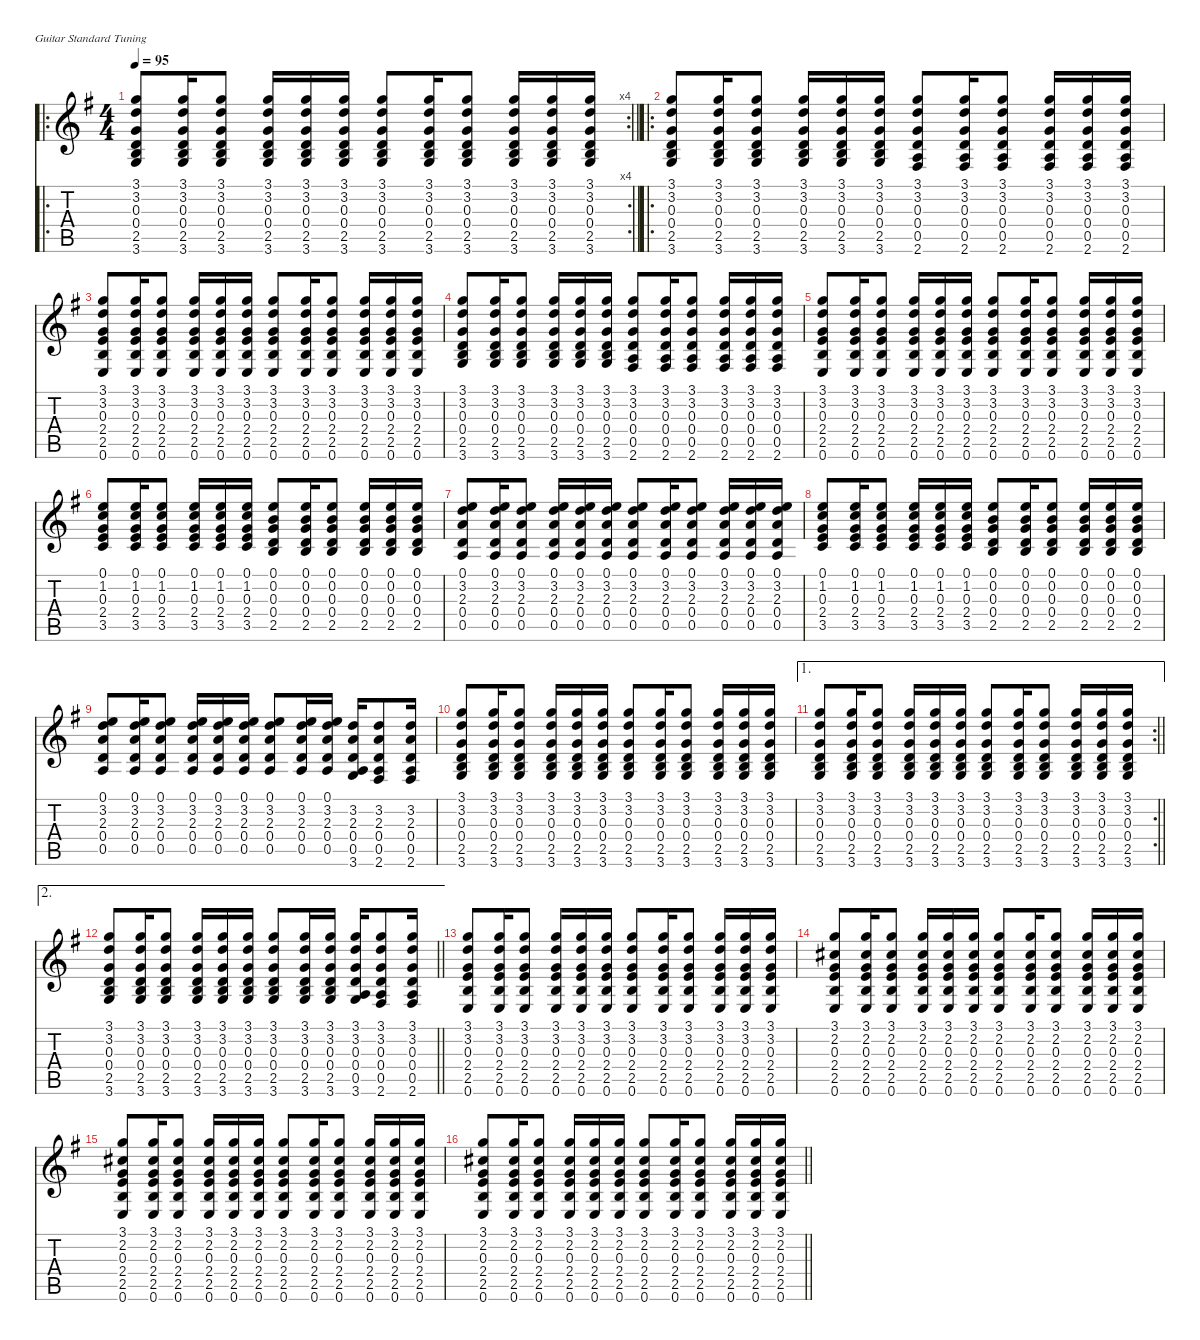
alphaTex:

\defaultSystemsLayout 4
\hideDynamics
\bracketExtendMode nobrackets
\singleTrackTrackNamePolicy hidden
\multiTrackTrackNamePolicy hidden
\firstSystemTrackNameMode fullname
\firstSystemTrackNameOrientation horizontal
\otherSystemsTrackNameOrientation horizontal
\track ("Guitar 1" "s.guit.") {defaultSystemsLayout 4 instrument acousticguitarsteel}
\staff {score tabs}
\tuning (E4 B3 G3 D3 A2 E2)
\ro
\rc 4
\ts (4 4)
\beaming (8 2 2 2 2)
\tempo 95
\clef g2
\barLineRight lightlight
\ks g
(3.1{acc forcenatural} 3.2{acc forcenatural} 0.3{acc forcenatural} 0.4{acc forcenatural} 2.5{acc forcenatural} 3.6{acc forcenatural}).8{dy f instrument acousticguitarsteel beam Up} (3.1{acc forcenatural} 3.2{acc forcenatural} 0.3{acc forcenatural} 0.4{acc forcenatural} 2.5{acc forcenatural} 3.6{acc forcenatural}).16{beam Up} (3.1{acc forcenatural} 3.2{acc forcenatural} 0.3{acc forcenatural} 0.4{acc forcenatural} 2.5{acc forcenatural} 3.6{acc forcenatural}).8{beam Up} (3.1{acc forcenatural} 3.2{acc forcenatural} 0.3{acc forcenatural} 0.4{acc forcenatural} 2.5{acc forcenatural} 3.6{acc forcenatural}).16{beam Up} (3.1{acc forcenatural} 3.2{acc forcenatural} 0.3{acc forcenatural} 0.4{acc forcenatural} 2.5{acc forcenatural} 3.6{acc forcenatural}).16{beam Up} (3.1{acc forcenatural} 3.2{acc forcenatural} 0.3{acc forcenatural} 0.4{acc forcenatural} 2.5{acc forcenatural} 3.6{acc forcenatural}).16{beam Up} (3.1{acc forcenatural} 3.2{acc forcenatural} 0.3{acc forcenatural} 0.4{acc forcenatural} 2.5{acc forcenatural} 3.6{acc forcenatural}).8{beam Up} (3.1{acc forcenatural} 3.2{acc forcenatural} 0.3{acc forcenatural} 0.4{acc forcenatural} 2.5{acc forcenatural} 3.6{acc forcenatural}).16{beam Up} (3.1{acc forcenatural} 3.2{acc forcenatural} 0.3{acc forcenatural} 0.4{acc forcenatural} 2.5{acc forcenatural} 3.6{acc forcenatural}).8{beam Up} (3.1{acc forcenatural} 3.2{acc forcenatural} 0.3{acc forcenatural} 0.4{acc forcenatural} 2.5{acc forcenatural} 3.6{acc forcenatural}).16{beam Up} (3.1{acc forcenatural} 3.2{acc forcenatural} 0.3{acc forcenatural} 0.4{acc forcenatural} 2.5{acc forcenatural} 3.6{acc forcenatural}).16{beam Up} (3.1{acc forcenatural} 3.2{acc forcenatural} 0.3{acc forcenatural} 0.4{acc forcenatural} 2.5{acc forcenatural} 3.6{acc forcenatural}).16{beam Up} |
\ro
(3.1{acc forcenatural} 3.2{acc forcenatural} 0.3{acc forcenatural} 0.4{acc forcenatural} 2.5{acc forcenatural} 3.6{acc forcenatural}).8{beam Up} (3.1{acc forcenatural} 3.2{acc forcenatural} 0.3{acc forcenatural} 0.4{acc forcenatural} 2.5{acc forcenatural} 3.6{acc forcenatural}).16{beam Up} (3.1{acc forcenatural} 3.2{acc forcenatural} 0.3{acc forcenatural} 0.4{acc forcenatural} 2.5{acc forcenatural} 3.6{acc forcenatural}).8{beam Up} (3.1{acc forcenatural} 3.2{acc forcenatural} 0.3{acc forcenatural} 0.4{acc forcenatural} 2.5{acc forcenatural} 3.6{acc forcenatural}).16{beam Up} (3.1{acc forcenatural} 3.2{acc forcenatural} 0.3{acc forcenatural} 0.4{acc forcenatural} 2.5{acc forcenatural} 3.6{acc forcenatural}).16{beam Up} (3.1{acc forcenatural} 3.2{acc forcenatural} 0.3{acc forcenatural} 0.4{acc forcenatural} 2.5{acc forcenatural} 3.6{acc forcenatural}).16{beam Up} (3.1{acc forcenatural} 3.2{acc forcenatural} 0.3{acc forcenatural} 0.4{acc forcenatural} 0.5{acc forcenatural} 2.6{acc #}).8{beam Up} (3.1{acc forcenatural} 3.2{acc forcenatural} 0.3{acc forcenatural} 0.4{acc forcenatural} 0.5{acc forcenatural} 2.6{acc #}).16{beam Up} (3.1{acc forcenatural} 3.2{acc forcenatural} 0.3{acc forcenatural} 0.4{acc forcenatural} 0.5{acc forcenatural} 2.6{acc #}).8{beam Up} (3.1{acc forcenatural} 3.2{acc forcenatural} 0.3{acc forcenatural} 0.4{acc forcenatural} 0.5{acc forcenatural} 2.6{acc #}).16{beam Up} (3.1{acc forcenatural} 3.2{acc forcenatural} 0.3{acc forcenatural} 0.4{acc forcenatural} 0.5{acc forcenatural} 2.6{acc #}).16{beam Up} (3.1{acc forcenatural} 3.2{acc forcenatural} 0.3{acc forcenatural} 0.4{acc forcenatural} 0.5{acc forcenatural} 2.6{acc #}).16{beam Up} |
(3.1{acc forcenatural} 3.2{acc forcenatural} 0.3{acc forcenatural} 2.4{acc forcenatural} 2.5{acc forcenatural} 0.6{acc forcenatural}).8{beam Up} (3.1{acc forcenatural} 3.2{acc forcenatural} 0.3{acc forcenatural} 2.4{acc forcenatural} 2.5{acc forcenatural} 0.6{acc forcenatural}).16{beam Up} (3.1{acc forcenatural} 3.2{acc forcenatural} 0.3{acc forcenatural} 2.4{acc forcenatural} 2.5{acc forcenatural} 0.6{acc forcenatural}).8{beam Up} (3.1{acc forcenatural} 3.2{acc forcenatural} 0.3{acc forcenatural} 2.4{acc forcenatural} 2.5{acc forcenatural} 0.6{acc forcenatural}).16{beam Up} (3.1{acc forcenatural} 3.2{acc forcenatural} 0.3{acc forcenatural} 2.4{acc forcenatural} 2.5{acc forcenatural} 0.6{acc forcenatural}).16{beam Up} (3.1{acc forcenatural} 3.2{acc forcenatural} 0.3{acc forcenatural} 2.4{acc forcenatural} 2.5{acc forcenatural} 0.6{acc forcenatural}).16{beam Up} (3.1{acc forcenatural} 3.2{acc forcenatural} 0.3{acc forcenatural} 2.4{acc forcenatural} 2.5{acc forcenatural} 0.6{acc forcenatural}).8{beam Up} (3.1{acc forcenatural} 3.2{acc forcenatural} 0.3{acc forcenatural} 2.4{acc forcenatural} 2.5{acc forcenatural} 0.6{acc forcenatural}).16{beam Up} (3.1{acc forcenatural} 3.2{acc forcenatural} 0.3{acc forcenatural} 2.4{acc forcenatural} 2.5{acc forcenatural} 0.6{acc forcenatural}).8{beam Up} (3.1{acc forcenatural} 3.2{acc forcenatural} 0.3{acc forcenatural} 2.4{acc forcenatural} 2.5{acc forcenatural} 0.6{acc forcenatural}).16{beam Up} (3.1{acc forcenatural} 3.2{acc forcenatural} 0.3{acc forcenatural} 2.4{acc forcenatural} 2.5{acc forcenatural} 0.6{acc forcenatural}).16{beam Up} (3.1{acc forcenatural} 3.2{acc forcenatural} 0.3{acc forcenatural} 2.4{acc forcenatural} 2.5{acc forcenatural} 0.6{acc forcenatural}).16{beam Up} |
(3.1{acc forcenatural} 3.2{acc forcenatural} 0.3{acc forcenatural} 0.4{acc forcenatural} 2.5{acc forcenatural} 3.6{acc forcenatural}).8{beam Up} (3.1{acc forcenatural} 3.2{acc forcenatural} 0.3{acc forcenatural} 0.4{acc forcenatural} 2.5{acc forcenatural} 3.6{acc forcenatural}).16{beam Up} (3.1{acc forcenatural} 3.2{acc forcenatural} 0.3{acc forcenatural} 0.4{acc forcenatural} 2.5{acc forcenatural} 3.6{acc forcenatural}).8{beam Up} (3.1{acc forcenatural} 3.2{acc forcenatural} 0.3{acc forcenatural} 0.4{acc forcenatural} 2.5{acc forcenatural} 3.6{acc forcenatural}).16{beam Up} (3.1{acc forcenatural} 3.2{acc forcenatural} 0.3{acc forcenatural} 0.4{acc forcenatural} 2.5{acc forcenatural} 3.6{acc forcenatural}).16{beam Up} (3.1{acc forcenatural} 3.2{acc forcenatural} 0.3{acc forcenatural} 0.4{acc forcenatural} 2.5{acc forcenatural} 3.6{acc forcenatural}).16{beam Up} (3.1{acc forcenatural} 3.2{acc forcenatural} 0.3{acc forcenatural} 0.4{acc forcenatural} 0.5{acc forcenatural} 2.6{acc #}).8{beam Up} (3.1{acc forcenatural} 3.2{acc forcenatural} 0.3{acc forcenatural} 0.4{acc forcenatural} 0.5{acc forcenatural} 2.6{acc #}).16{beam Up} (3.1{acc forcenatural} 3.2{acc forcenatural} 0.3{acc forcenatural} 0.4{acc forcenatural} 0.5{acc forcenatural} 2.6{acc #}).8{beam Up} (3.1{acc forcenatural} 3.2{acc forcenatural} 0.3{acc forcenatural} 0.4{acc forcenatural} 0.5{acc forcenatural} 2.6{acc #}).16{beam Up} (3.1{acc forcenatural} 3.2{acc forcenatural} 0.3{acc forcenatural} 0.4{acc forcenatural} 0.5{acc forcenatural} 2.6{acc #}).16{beam Up} (3.1{acc forcenatural} 3.2{acc forcenatural} 0.3{acc forcenatural} 0.4{acc forcenatural} 0.5{acc forcenatural} 2.6{acc #}).16{beam Up} |
(3.1{acc forcenatural} 3.2{acc forcenatural} 0.3{acc forcenatural} 2.4{acc forcenatural} 2.5{acc forcenatural} 0.6{acc forcenatural}).8{beam Up} (3.1{acc forcenatural} 3.2{acc forcenatural} 0.3{acc forcenatural} 2.4{acc forcenatural} 2.5{acc forcenatural} 0.6{acc forcenatural}).16{beam Up} (3.1{acc forcenatural} 3.2{acc forcenatural} 0.3{acc forcenatural} 2.4{acc forcenatural} 2.5{acc forcenatural} 0.6{acc forcenatural}).8{beam Up} (3.1{acc forcenatural} 3.2{acc forcenatural} 0.3{acc forcenatural} 2.4{acc forcenatural} 2.5{acc forcenatural} 0.6{acc forcenatural}).16{beam Up} (3.1{acc forcenatural} 3.2{acc forcenatural} 0.3{acc forcenatural} 2.4{acc forcenatural} 2.5{acc forcenatural} 0.6{acc forcenatural}).16{beam Up} (3.1{acc forcenatural} 3.2{acc forcenatural} 0.3{acc forcenatural} 2.4{acc forcenatural} 2.5{acc forcenatural} 0.6{acc forcenatural}).16{beam Up} (3.1{acc forcenatural} 3.2{acc forcenatural} 0.3{acc forcenatural} 2.4{acc forcenatural} 2.5{acc forcenatural} 0.6{acc forcenatural}).8{beam Up} (3.1{acc forcenatural} 3.2{acc forcenatural} 0.3{acc forcenatural} 2.4{acc forcenatural} 2.5{acc forcenatural} 0.6{acc forcenatural}).16{beam Up} (3.1{acc forcenatural} 3.2{acc forcenatural} 0.3{acc forcenatural} 2.4{acc forcenatural} 2.5{acc forcenatural} 0.6{acc forcenatural}).8{beam Up} (3.1{acc forcenatural} 3.2{acc forcenatural} 0.3{acc forcenatural} 2.4{acc forcenatural} 2.5{acc forcenatural} 0.6{acc forcenatural}).16{beam Up} (3.1{acc forcenatural} 3.2{acc forcenatural} 0.3{acc forcenatural} 2.4{acc forcenatural} 2.5{acc forcenatural} 0.6{acc forcenatural}).16{beam Up} (3.1{acc forcenatural} 3.2{acc forcenatural} 0.3{acc forcenatural} 2.4{acc forcenatural} 2.5{acc forcenatural} 0.6{acc forcenatural}).16{beam Up} |
(0.1{acc forcenatural} 1.2{acc forcenatural} 0.3{acc forcenatural} 2.4{acc forcenatural} 3.5{acc forcenatural}).8{beam Up} (0.1{acc forcenatural} 1.2{acc forcenatural} 0.3{acc forcenatural} 2.4{acc forcenatural} 3.5{acc forcenatural}).16{beam Up} (0.1{acc forcenatural} 1.2{acc forcenatural} 0.3{acc forcenatural} 2.4{acc forcenatural} 3.5{acc forcenatural}).8{beam Up} (0.1{acc forcenatural} 1.2{acc forcenatural} 0.3{acc forcenatural} 2.4{acc forcenatural} 3.5{acc forcenatural}).16{beam Up} (0.1{acc forcenatural} 1.2{acc forcenatural} 0.3{acc forcenatural} 2.4{acc forcenatural} 3.5{acc forcenatural}).16{beam Up} (0.1{acc forcenatural} 1.2{acc forcenatural} 0.3{acc forcenatural} 2.4{acc forcenatural} 3.5{acc forcenatural}).16{beam Up} (0.1{acc forcenatural} 0.2{acc forcenatural} 0.3{acc forcenatural} 0.4{acc forcenatural} 2.5{acc forcenatural}).8{beam Up} (0.1{acc forcenatural} 0.2{acc forcenatural} 0.3{acc forcenatural} 0.4{acc forcenatural} 2.5{acc forcenatural}).16{beam Up} (0.1{acc forcenatural} 0.2{acc forcenatural} 0.3{acc forcenatural} 0.4{acc forcenatural} 2.5{acc forcenatural}).8{beam Up} (0.1{acc forcenatural} 0.2{acc forcenatural} 0.3{acc forcenatural} 0.4{acc forcenatural} 2.5{acc forcenatural}).16{beam Up} (0.1{acc forcenatural} 0.2{acc forcenatural} 0.3{acc forcenatural} 0.4{acc forcenatural} 2.5{acc forcenatural}).16{beam Up} (0.1{acc forcenatural} 0.2{acc forcenatural} 0.3{acc forcenatural} 0.4{acc forcenatural} 2.5{acc forcenatural}).16{beam Up} |
(0.1{acc forcenatural} 3.2{acc forcenatural} 2.3{acc forcenatural} 0.4{acc forcenatural} 0.5{acc forcenatural}).8{beam Up} (0.1{acc forcenatural} 3.2{acc forcenatural} 2.3{acc forcenatural} 0.4{acc forcenatural} 0.5{acc forcenatural}).16{beam Up} (0.1{acc forcenatural} 3.2{acc forcenatural} 2.3{acc forcenatural} 0.4{acc forcenatural} 0.5{acc forcenatural}).8{beam Up} (0.1{acc forcenatural} 3.2{acc forcenatural} 2.3{acc forcenatural} 0.4{acc forcenatural} 0.5{acc forcenatural}).16{beam Up} (0.1{acc forcenatural} 3.2{acc forcenatural} 2.3{acc forcenatural} 0.4{acc forcenatural} 0.5{acc forcenatural}).16{beam Up} (0.1{acc forcenatural} 3.2{acc forcenatural} 2.3{acc forcenatural} 0.4{acc forcenatural} 0.5{acc forcenatural}).16{beam Up} (0.1{acc forcenatural} 3.2{acc forcenatural} 2.3{acc forcenatural} 0.4{acc forcenatural} 0.5{acc forcenatural}).8{beam Up} (0.1{acc forcenatural} 3.2{acc forcenatural} 2.3{acc forcenatural} 0.4{acc forcenatural} 0.5{acc forcenatural}).16{beam Up} (0.1{acc forcenatural} 3.2{acc forcenatural} 2.3{acc forcenatural} 0.4{acc forcenatural} 0.5{acc forcenatural}).8{beam Up} (0.1{acc forcenatural} 3.2{acc forcenatural} 2.3{acc forcenatural} 0.4{acc forcenatural} 0.5{acc forcenatural}).16{beam Up} (0.1{acc forcenatural} 3.2{acc forcenatural} 2.3{acc forcenatural} 0.4{acc forcenatural} 0.5{acc forcenatural}).16{beam Up} (0.1{acc forcenatural} 3.2{acc forcenatural} 2.3{acc forcenatural} 0.4{acc forcenatural} 0.5{acc forcenatural}).16{beam Up} |
(0.1{acc forcenatural} 1.2{acc forcenatural} 0.3{acc forcenatural} 2.4{acc forcenatural} 3.5{acc forcenatural}).8{beam Up} (0.1{acc forcenatural} 1.2{acc forcenatural} 0.3{acc forcenatural} 2.4{acc forcenatural} 3.5{acc forcenatural}).16{beam Up} (0.1{acc forcenatural} 1.2{acc forcenatural} 0.3{acc forcenatural} 2.4{acc forcenatural} 3.5{acc forcenatural}).8{beam Up} (0.1{acc forcenatural} 1.2{acc forcenatural} 0.3{acc forcenatural} 2.4{acc forcenatural} 3.5{acc forcenatural}).16{beam Up} (0.1{acc forcenatural} 1.2{acc forcenatural} 0.3{acc forcenatural} 2.4{acc forcenatural} 3.5{acc forcenatural}).16{beam Up} (0.1{acc forcenatural} 1.2{acc forcenatural} 0.3{acc forcenatural} 2.4{acc forcenatural} 3.5{acc forcenatural}).16{beam Up} (0.1{acc forcenatural} 0.2{acc forcenatural} 0.3{acc forcenatural} 0.4{acc forcenatural} 2.5{acc forcenatural}).8{beam Up} (0.1{acc forcenatural} 0.2{acc forcenatural} 0.3{acc forcenatural} 0.4{acc forcenatural} 2.5{acc forcenatural}).16{beam Up} (0.1{acc forcenatural} 0.2{acc forcenatural} 0.3{acc forcenatural} 0.4{acc forcenatural} 2.5{acc forcenatural}).8{beam Up} (0.1{acc forcenatural} 0.2{acc forcenatural} 0.3{acc forcenatural} 0.4{acc forcenatural} 2.5{acc forcenatural}).16{beam Up} (0.1{acc forcenatural} 0.2{acc forcenatural} 0.3{acc forcenatural} 0.4{acc forcenatural} 2.5{acc forcenatural}).16{beam Up} (0.1{acc forcenatural} 0.2{acc forcenatural} 0.3{acc forcenatural} 0.4{acc forcenatural} 2.5{acc forcenatural}).16{beam Up} |
(0.1{acc forcenatural} 3.2{acc forcenatural} 2.3{acc forcenatural} 0.4{acc forcenatural} 0.5{acc forcenatural}).8{beam Up} (0.1{acc forcenatural} 3.2{acc forcenatural} 2.3{acc forcenatural} 0.4{acc forcenatural} 0.5{acc forcenatural}).16{beam Up} (0.1{acc forcenatural} 3.2{acc forcenatural} 2.3{acc forcenatural} 0.4{acc forcenatural} 0.5{acc forcenatural}).8{beam Up} (0.1{acc forcenatural} 3.2{acc forcenatural} 2.3{acc forcenatural} 0.4{acc forcenatural} 0.5{acc forcenatural}).16{beam Up} (0.1{acc forcenatural} 3.2{acc forcenatural} 2.3{acc forcenatural} 0.4{acc forcenatural} 0.5{acc forcenatural}).16{beam Up} (0.1{acc forcenatural} 3.2{acc forcenatural} 2.3{acc forcenatural} 0.4{acc forcenatural} 0.5{acc forcenatural}).16{beam Up} (0.1{acc forcenatural} 3.2{acc forcenatural} 2.3{acc forcenatural} 0.4{acc forcenatural} 0.5{acc forcenatural}).8{beam Up} (0.1{acc forcenatural} 3.2{acc forcenatural} 2.3{acc forcenatural} 0.4{acc forcenatural} 0.5{acc forcenatural}).16{beam Up} (0.1{acc forcenatural} 3.2{acc forcenatural} 2.3{acc forcenatural} 0.4{acc forcenatural} 0.5{acc forcenatural}).16{beam Up} (3.2{acc forcenatural} 2.3{acc forcenatural} 0.4{acc forcenatural} 0.5{acc forcenatural} 3.6{acc forcenatural}).16{beam Up} (3.2{acc forcenatural} 2.3{acc forcenatural} 0.4{acc forcenatural} 0.5{acc forcenatural} 2.6{acc #}).8{beam Up} (3.2{acc forcenatural} 2.3{acc forcenatural} 0.4{acc forcenatural} 0.5{acc forcenatural} 2.6{acc #}).16{beam Up} |
(3.1{acc forcenatural} 3.2{acc forcenatural} 0.3{acc forcenatural} 0.4{acc forcenatural} 2.5{acc forcenatural} 3.6{acc forcenatural}).8{beam Up} (3.1{acc forcenatural} 3.2{acc forcenatural} 0.3{acc forcenatural} 0.4{acc forcenatural} 2.5{acc forcenatural} 3.6{acc forcenatural}).16{beam Up} (3.1{acc forcenatural} 3.2{acc forcenatural} 0.3{acc forcenatural} 0.4{acc forcenatural} 2.5{acc forcenatural} 3.6{acc forcenatural}).8{beam Up} (3.1{acc forcenatural} 3.2{acc forcenatural} 0.3{acc forcenatural} 0.4{acc forcenatural} 2.5{acc forcenatural} 3.6{acc forcenatural}).16{beam Up} (3.1{acc forcenatural} 3.2{acc forcenatural} 0.3{acc forcenatural} 0.4{acc forcenatural} 2.5{acc forcenatural} 3.6{acc forcenatural}).16{beam Up} (3.1{acc forcenatural} 3.2{acc forcenatural} 0.3{acc forcenatural} 0.4{acc forcenatural} 2.5{acc forcenatural} 3.6{acc forcenatural}).16{beam Up} (3.1{acc forcenatural} 3.2{acc forcenatural} 0.3{acc forcenatural} 0.4{acc forcenatural} 2.5{acc forcenatural} 3.6{acc forcenatural}).8{beam Up} (3.1{acc forcenatural} 3.2{acc forcenatural} 0.3{acc forcenatural} 0.4{acc forcenatural} 2.5{acc forcenatural} 3.6{acc forcenatural}).16{beam Up} (3.1{acc forcenatural} 3.2{acc forcenatural} 0.3{acc forcenatural} 0.4{acc forcenatural} 2.5{acc forcenatural} 3.6{acc forcenatural}).8{beam Up} (3.1{acc forcenatural} 3.2{acc forcenatural} 0.3{acc forcenatural} 0.4{acc forcenatural} 2.5{acc forcenatural} 3.6{acc forcenatural}).16{beam Up} (3.1{acc forcenatural} 3.2{acc forcenatural} 0.3{acc forcenatural} 0.4{acc forcenatural} 2.5{acc forcenatural} 3.6{acc forcenatural}).16{beam Up} (3.1{acc forcenatural} 3.2{acc forcenatural} 0.3{acc forcenatural} 0.4{acc forcenatural} 2.5{acc forcenatural} 3.6{acc forcenatural}).16{beam Up} |
\ae 1
\rc 2
\barLineRight lightlight
(3.1{acc forcenatural} 3.2{acc forcenatural} 0.3{acc forcenatural} 0.4{acc forcenatural} 2.5{acc forcenatural} 3.6{acc forcenatural}).8{beam Up} (3.1{acc forcenatural} 3.2{acc forcenatural} 0.3{acc forcenatural} 0.4{acc forcenatural} 2.5{acc forcenatural} 3.6{acc forcenatural}).16{beam Up} (3.1{acc forcenatural} 3.2{acc forcenatural} 0.3{acc forcenatural} 0.4{acc forcenatural} 2.5{acc forcenatural} 3.6{acc forcenatural}).8{beam Up} (3.1{acc forcenatural} 3.2{acc forcenatural} 0.3{acc forcenatural} 0.4{acc forcenatural} 2.5{acc forcenatural} 3.6{acc forcenatural}).16{beam Up} (3.1{acc forcenatural} 3.2{acc forcenatural} 0.3{acc forcenatural} 0.4{acc forcenatural} 2.5{acc forcenatural} 3.6{acc forcenatural}).16{beam Up} (3.1{acc forcenatural} 3.2{acc forcenatural} 0.3{acc forcenatural} 0.4{acc forcenatural} 2.5{acc forcenatural} 3.6{acc forcenatural}).16{beam Up} (3.1{acc forcenatural} 3.2{acc forcenatural} 0.3{acc forcenatural} 0.4{acc forcenatural} 2.5{acc forcenatural} 3.6{acc forcenatural}).8{beam Up} (3.1{acc forcenatural} 3.2{acc forcenatural} 0.3{acc forcenatural} 0.4{acc forcenatural} 2.5{acc forcenatural} 3.6{acc forcenatural}).16{beam Up} (3.1{acc forcenatural} 3.2{acc forcenatural} 0.3{acc forcenatural} 0.4{acc forcenatural} 2.5{acc forcenatural} 3.6{acc forcenatural}).8{beam Up} (3.1{acc forcenatural} 3.2{acc forcenatural} 0.3{acc forcenatural} 0.4{acc forcenatural} 2.5{acc forcenatural} 3.6{acc forcenatural}).16{beam Up} (3.1{acc forcenatural} 3.2{acc forcenatural} 0.3{acc forcenatural} 0.4{acc forcenatural} 2.5{acc forcenatural} 3.6{acc forcenatural}).16{beam Up} (3.1{acc forcenatural} 3.2{acc forcenatural} 0.3{acc forcenatural} 0.4{acc forcenatural} 2.5{acc forcenatural} 3.6{acc forcenatural}).16{beam Up} |
\ae 2
\barLineRight lightlight
(3.1{acc forcenatural} 3.2{acc forcenatural} 0.3{acc forcenatural} 0.4{acc forcenatural} 2.5{acc forcenatural} 3.6{acc forcenatural}).8{beam Up} (3.1{acc forcenatural} 3.2{acc forcenatural} 0.3{acc forcenatural} 0.4{acc forcenatural} 2.5{acc forcenatural} 3.6{acc forcenatural}).16{beam Up} (3.1{acc forcenatural} 3.2{acc forcenatural} 0.3{acc forcenatural} 0.4{acc forcenatural} 2.5{acc forcenatural} 3.6{acc forcenatural}).8{beam Up} (3.1{acc forcenatural} 3.2{acc forcenatural} 0.3{acc forcenatural} 0.4{acc forcenatural} 2.5{acc forcenatural} 3.6{acc forcenatural}).16{beam Up} (3.1{acc forcenatural} 3.2{acc forcenatural} 0.3{acc forcenatural} 0.4{acc forcenatural} 2.5{acc forcenatural} 3.6{acc forcenatural}).16{beam Up} (3.1{acc forcenatural} 3.2{acc forcenatural} 0.3{acc forcenatural} 0.4{acc forcenatural} 2.5{acc forcenatural} 3.6{acc forcenatural}).16{beam Up} (3.1{acc forcenatural} 3.2{acc forcenatural} 0.3{acc forcenatural} 0.4{acc forcenatural} 2.5{acc forcenatural} 3.6{acc forcenatural}).8{beam Up} (3.1{acc forcenatural} 3.2{acc forcenatural} 0.3{acc forcenatural} 0.4{acc forcenatural} 2.5{acc forcenatural} 3.6{acc forcenatural}).16{beam Up} (3.1{acc forcenatural} 3.2{acc forcenatural} 0.3{acc forcenatural} 0.4{acc forcenatural} 2.5{acc forcenatural} 3.6{acc forcenatural}).16{beam Up} (3.1{acc forcenatural} 3.2{acc forcenatural} 0.3{acc forcenatural} 0.4{acc forcenatural} 0.5{acc forcenatural} 3.6{acc forcenatural}).16{beam Up} (3.1{acc forcenatural} 3.2{acc forcenatural} 0.3{acc forcenatural} 0.4{acc forcenatural} 0.5{acc forcenatural} 2.6{acc #}).8{beam Up} (3.1{acc forcenatural} 3.2{acc forcenatural} 0.3{acc forcenatural} 0.4{acc forcenatural} 0.5{acc forcenatural} 2.6{acc #}).16{beam Up} |
(3.1{acc forcenatural} 3.2{acc forcenatural} 0.3{acc forcenatural} 2.4{acc forcenatural} 2.5{acc forcenatural} 0.6{acc forcenatural}).8{beam Up} (3.1{acc forcenatural} 3.2{acc forcenatural} 0.3{acc forcenatural} 2.4{acc forcenatural} 2.5{acc forcenatural} 0.6{acc forcenatural}).16{beam Up} (3.1{acc forcenatural} 3.2{acc forcenatural} 0.3{acc forcenatural} 2.4{acc forcenatural} 2.5{acc forcenatural} 0.6{acc forcenatural}).8{beam Up} (3.1{acc forcenatural} 3.2{acc forcenatural} 0.3{acc forcenatural} 2.4{acc forcenatural} 2.5{acc forcenatural} 0.6{acc forcenatural}).16{beam Up} (3.1{acc forcenatural} 3.2{acc forcenatural} 0.3{acc forcenatural} 2.4{acc forcenatural} 2.5{acc forcenatural} 0.6{acc forcenatural}).16{beam Up} (3.1{acc forcenatural} 3.2{acc forcenatural} 0.3{acc forcenatural} 2.4{acc forcenatural} 2.5{acc forcenatural} 0.6{acc forcenatural}).16{beam Up} (3.1{acc forcenatural} 3.2{acc forcenatural} 0.3{acc forcenatural} 2.4{acc forcenatural} 2.5{acc forcenatural} 0.6{acc forcenatural}).8{beam Up} (3.1{acc forcenatural} 3.2{acc forcenatural} 0.3{acc forcenatural} 2.4{acc forcenatural} 2.5{acc forcenatural} 0.6{acc forcenatural}).16{beam Up} (3.1{acc forcenatural} 3.2{acc forcenatural} 0.3{acc forcenatural} 2.4{acc forcenatural} 2.5{acc forcenatural} 0.6{acc forcenatural}).8{beam Up} (3.1{acc forcenatural} 3.2{acc forcenatural} 0.3{acc forcenatural} 2.4{acc forcenatural} 2.5{acc forcenatural} 0.6{acc forcenatural}).16{beam Up} (3.1{acc forcenatural} 3.2{acc forcenatural} 0.3{acc forcenatural} 2.4{acc forcenatural} 2.5{acc forcenatural} 0.6{acc forcenatural}).16{beam Up} (3.1{acc forcenatural} 3.2{acc forcenatural} 0.3{acc forcenatural} 2.4{acc forcenatural} 2.5{acc forcenatural} 0.6{acc forcenatural}).16{beam Up} |
(3.1{acc forcenatural} 2.2{acc #} 0.3{acc forcenatural} 2.4{acc forcenatural} 2.5{acc forcenatural} 0.6{acc forcenatural}).8{beam Up} (3.1{acc forcenatural} 2.2{acc #} 0.3{acc forcenatural} 2.4{acc forcenatural} 2.5{acc forcenatural} 0.6{acc forcenatural}).16{beam Up} (3.1{acc forcenatural} 2.2{acc #} 0.3{acc forcenatural} 2.4{acc forcenatural} 2.5{acc forcenatural} 0.6{acc forcenatural}).8{beam Up} (3.1{acc forcenatural} 2.2{acc #} 0.3{acc forcenatural} 2.4{acc forcenatural} 2.5{acc forcenatural} 0.6{acc forcenatural}).16{beam Up} (3.1{acc forcenatural} 2.2{acc #} 0.3{acc forcenatural} 2.4{acc forcenatural} 2.5{acc forcenatural} 0.6{acc forcenatural}).16{beam Up} (3.1{acc forcenatural} 2.2{acc #} 0.3{acc forcenatural} 2.4{acc forcenatural} 2.5{acc forcenatural} 0.6{acc forcenatural}).16{beam Up} (3.1{acc forcenatural} 2.2{acc #} 0.3{acc forcenatural} 2.4{acc forcenatural} 2.5{acc forcenatural} 0.6{acc forcenatural}).8{beam Up} (3.1{acc forcenatural} 2.2{acc #} 0.3{acc forcenatural} 2.4{acc forcenatural} 2.5{acc forcenatural} 0.6{acc forcenatural}).16{beam Up} (3.1{acc forcenatural} 2.2{acc #} 0.3{acc forcenatural} 2.4{acc forcenatural} 2.5{acc forcenatural} 0.6{acc forcenatural}).8{beam Up} (3.1{acc forcenatural} 2.2{acc #} 0.3{acc forcenatural} 2.4{acc forcenatural} 2.5{acc forcenatural} 0.6{acc forcenatural}).16{beam Up} (3.1{acc forcenatural} 2.2{acc #} 0.3{acc forcenatural} 2.4{acc forcenatural} 2.5{acc forcenatural} 0.6{acc forcenatural}).16{beam Up} (3.1{acc forcenatural} 2.2{acc #} 0.3{acc forcenatural} 2.4{acc forcenatural} 2.5{acc forcenatural} 0.6{acc forcenatural}).16{beam Up} |
(3.1{acc forcenatural} 2.2{acc #} 0.3{acc forcenatural} 2.4{acc forcenatural} 2.5{acc forcenatural} 0.6{acc forcenatural}).8{beam Up} (3.1{acc forcenatural} 2.2{acc #} 0.3{acc forcenatural} 2.4{acc forcenatural} 2.5{acc forcenatural} 0.6{acc forcenatural}).16{beam Up} (3.1{acc forcenatural} 2.2{acc #} 0.3{acc forcenatural} 2.4{acc forcenatural} 2.5{acc forcenatural} 0.6{acc forcenatural}).8{beam Up} (3.1{acc forcenatural} 2.2{acc #} 0.3{acc forcenatural} 2.4{acc forcenatural} 2.5{acc forcenatural} 0.6{acc forcenatural}).16{beam Up} (3.1{acc forcenatural} 2.2{acc #} 0.3{acc forcenatural} 2.4{acc forcenatural} 2.5{acc forcenatural} 0.6{acc forcenatural}).16{beam Up} (3.1{acc forcenatural} 2.2{acc #} 0.3{acc forcenatural} 2.4{acc forcenatural} 2.5{acc forcenatural} 0.6{acc forcenatural}).16{beam Up} (3.1{acc forcenatural} 2.2{acc #} 0.3{acc forcenatural} 2.4{acc forcenatural} 2.5{acc forcenatural} 0.6{acc forcenatural}).8{beam Up} (3.1{acc forcenatural} 2.2{acc #} 0.3{acc forcenatural} 2.4{acc forcenatural} 2.5{acc forcenatural} 0.6{acc forcenatural}).16{beam Up} (3.1{acc forcenatural} 2.2{acc #} 0.3{acc forcenatural} 2.4{acc forcenatural} 2.5{acc forcenatural} 0.6{acc forcenatural}).8{beam Up} (3.1{acc forcenatural} 2.2{acc #} 0.3{acc forcenatural} 2.4{acc forcenatural} 2.5{acc forcenatural} 0.6{acc forcenatural}).16{beam Up} (3.1{acc forcenatural} 2.2{acc #} 0.3{acc forcenatural} 2.4{acc forcenatural} 2.5{acc forcenatural} 0.6{acc forcenatural}).16{beam Up} (3.1{acc forcenatural} 2.2{acc #} 0.3{acc forcenatural} 2.4{acc forcenatural} 2.5{acc forcenatural} 0.6{acc forcenatural}).16{beam Up} |
\barLineRight lightlight
(3.1{acc forcenatural} 2.2{acc #} 0.3{acc forcenatural} 2.4{acc forcenatural} 2.5{acc forcenatural} 0.6{acc forcenatural}).8{beam Up} (3.1{acc forcenatural} 2.2{acc #} 0.3{acc forcenatural} 2.4{acc forcenatural} 2.5{acc forcenatural} 0.6{acc forcenatural}).16{beam Up} (3.1{acc forcenatural} 2.2{acc #} 0.3{acc forcenatural} 2.4{acc forcenatural} 2.5{acc forcenatural} 0.6{acc forcenatural}).8{beam Up} (3.1{acc forcenatural} 2.2{acc #} 0.3{acc forcenatural} 2.4{acc forcenatural} 2.5{acc forcenatural} 0.6{acc forcenatural}).16{beam Up} (3.1{acc forcenatural} 2.2{acc #} 0.3{acc forcenatural} 2.4{acc forcenatural} 2.5{acc forcenatural} 0.6{acc forcenatural}).16{beam Up} (3.1{acc forcenatural} 2.2{acc #} 0.3{acc forcenatural} 2.4{acc forcenatural} 2.5{acc forcenatural} 0.6{acc forcenatural}).16{beam Up} (3.1{acc forcenatural} 2.2{acc #} 0.3{acc forcenatural} 2.4{acc forcenatural} 2.5{acc forcenatural} 0.6{acc forcenatural}).8{beam Up} (3.1{acc forcenatural} 2.2{acc #} 0.3{acc forcenatural} 2.4{acc forcenatural} 2.5{acc forcenatural} 0.6{acc forcenatural}).16{beam Up} (3.1{acc forcenatural} 2.2{acc #} 0.3{acc forcenatural} 2.4{acc forcenatural} 2.5{acc forcenatural} 0.6{acc forcenatural}).8{beam Up} (3.1{acc forcenatural} 2.2{acc #} 0.3{acc forcenatural} 2.4{acc forcenatural} 2.5{acc forcenatural} 0.6{acc forcenatural}).16{beam Up} (3.1{acc forcenatural} 2.2{acc #} 0.3{acc forcenatural} 2.4{acc forcenatural} 2.5{acc forcenatural} 0.6{acc forcenatural}).16{beam Up} (3.1{acc forcenatural} 2.2{acc #} 0.3{acc forcenatural} 2.4{acc forcenatural} 2.5{acc forcenatural} 0.6{acc forcenatural}).16{beam Up}
